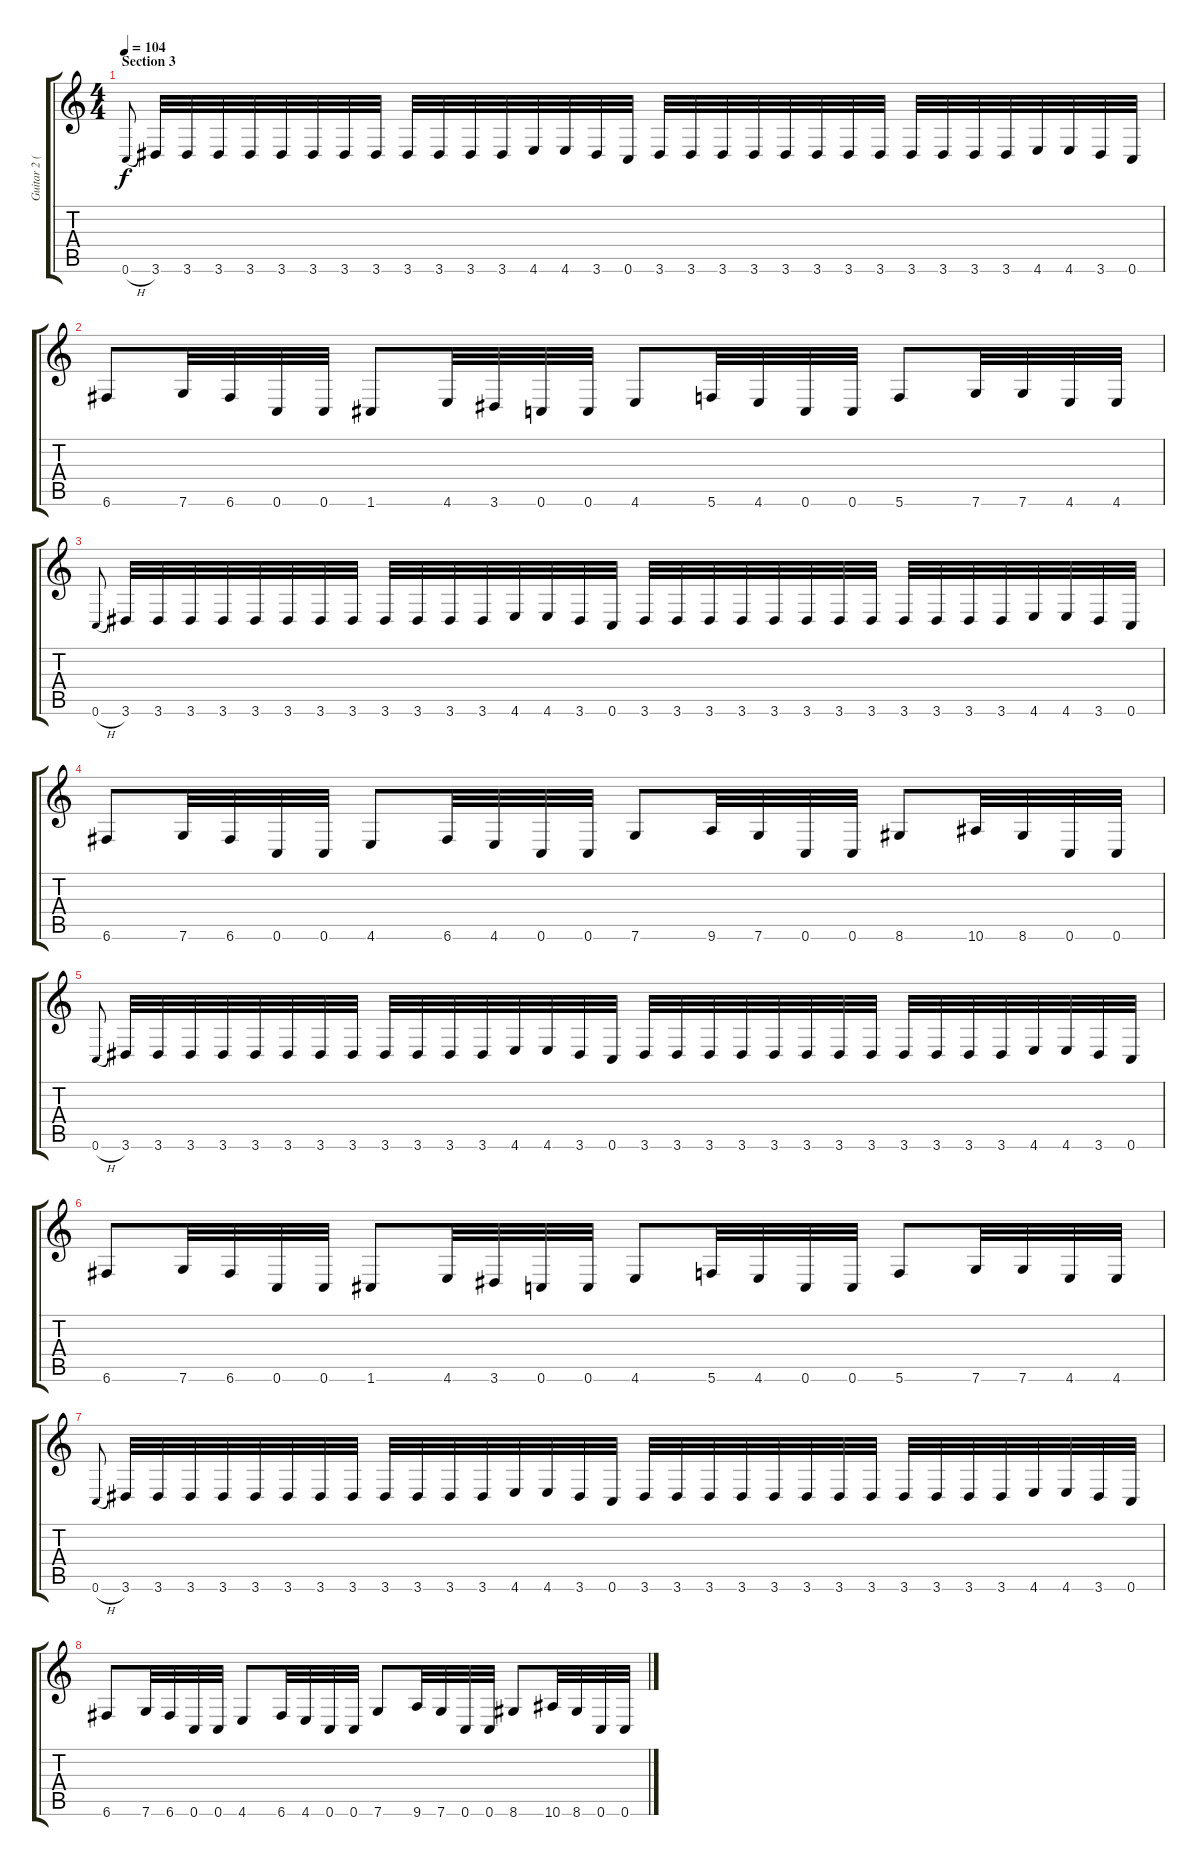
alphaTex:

\track ("Guitar 2 (Distortion)" "Guitar 2 (") {instrument distortionguitar}
\staff {score tabs}
\tuning (D4 A3 F3 C3 G2 C2) {hide}
\ts (4 4)
\section ("" "Section 3")
\tempo 104
\clef g2
\ks c
0.6{h}.8{gr onbeat dy f} 3.6.32 3.6.32 3.6.32 3.6.32 3.6.32 3.6.32 3.6.32 3.6.32 3.6.32 3.6.32 3.6.32 3.6.32 4.6.32 4.6.32 3.6.32 0.6.32 3.6.32 3.6.32 3.6.32 3.6.32 3.6.32 3.6.32 3.6.32 3.6.32 3.6.32 3.6.32 3.6.32 3.6.32 4.6.32 4.6.32 3.6.32 0.6.32 |
6.6.8 7.6.32 6.6.32 0.6.32 0.6.32 1.6.8 4.6.32 3.6.32 0.6.32 0.6.32 4.6.8 5.6.32 4.6.32 0.6.32 0.6.32 5.6.8 7.6.32 7.6.32 4.6.32 4.6.32 |
0.6{h}.8{gr onbeat} 3.6.32 3.6.32 3.6.32 3.6.32 3.6.32 3.6.32 3.6.32 3.6.32 3.6.32 3.6.32 3.6.32 3.6.32 4.6.32 4.6.32 3.6.32 0.6.32 3.6.32 3.6.32 3.6.32 3.6.32 3.6.32 3.6.32 3.6.32 3.6.32 3.6.32 3.6.32 3.6.32 3.6.32 4.6.32 4.6.32 3.6.32 0.6.32 |
6.6.8 7.6.32 6.6.32 0.6.32 0.6.32 4.6.8 6.6.32 4.6.32 0.6.32 0.6.32 7.6.8 9.6.32 7.6.32 0.6.32 0.6.32 8.6.8 10.6.32 8.6.32 0.6.32 0.6.32 |
0.6{h}.8{gr onbeat} 3.6.32 3.6.32 3.6.32 3.6.32 3.6.32 3.6.32 3.6.32 3.6.32 3.6.32 3.6.32 3.6.32 3.6.32 4.6.32 4.6.32 3.6.32 0.6.32 3.6.32 3.6.32 3.6.32 3.6.32 3.6.32 3.6.32 3.6.32 3.6.32 3.6.32 3.6.32 3.6.32 3.6.32 4.6.32 4.6.32 3.6.32 0.6.32 |
6.6.8 7.6.32 6.6.32 0.6.32 0.6.32 1.6.8 4.6.32 3.6.32 0.6.32 0.6.32 4.6.8 5.6.32 4.6.32 0.6.32 0.6.32 5.6.8 7.6.32 7.6.32 4.6.32 4.6.32 |
0.6{h}.8{gr onbeat} 3.6.32 3.6.32 3.6.32 3.6.32 3.6.32 3.6.32 3.6.32 3.6.32 3.6.32 3.6.32 3.6.32 3.6.32 4.6.32 4.6.32 3.6.32 0.6.32 3.6.32 3.6.32 3.6.32 3.6.32 3.6.32 3.6.32 3.6.32 3.6.32 3.6.32 3.6.32 3.6.32 3.6.32 4.6.32 4.6.32 3.6.32 0.6.32 |
6.6.8 7.6.32 6.6.32 0.6.32 0.6.32 4.6.8 6.6.32 4.6.32 0.6.32 0.6.32 7.6.8 9.6.32 7.6.32 0.6.32 0.6.32 8.6.8 10.6.32 8.6.32 0.6.32 0.6.32
